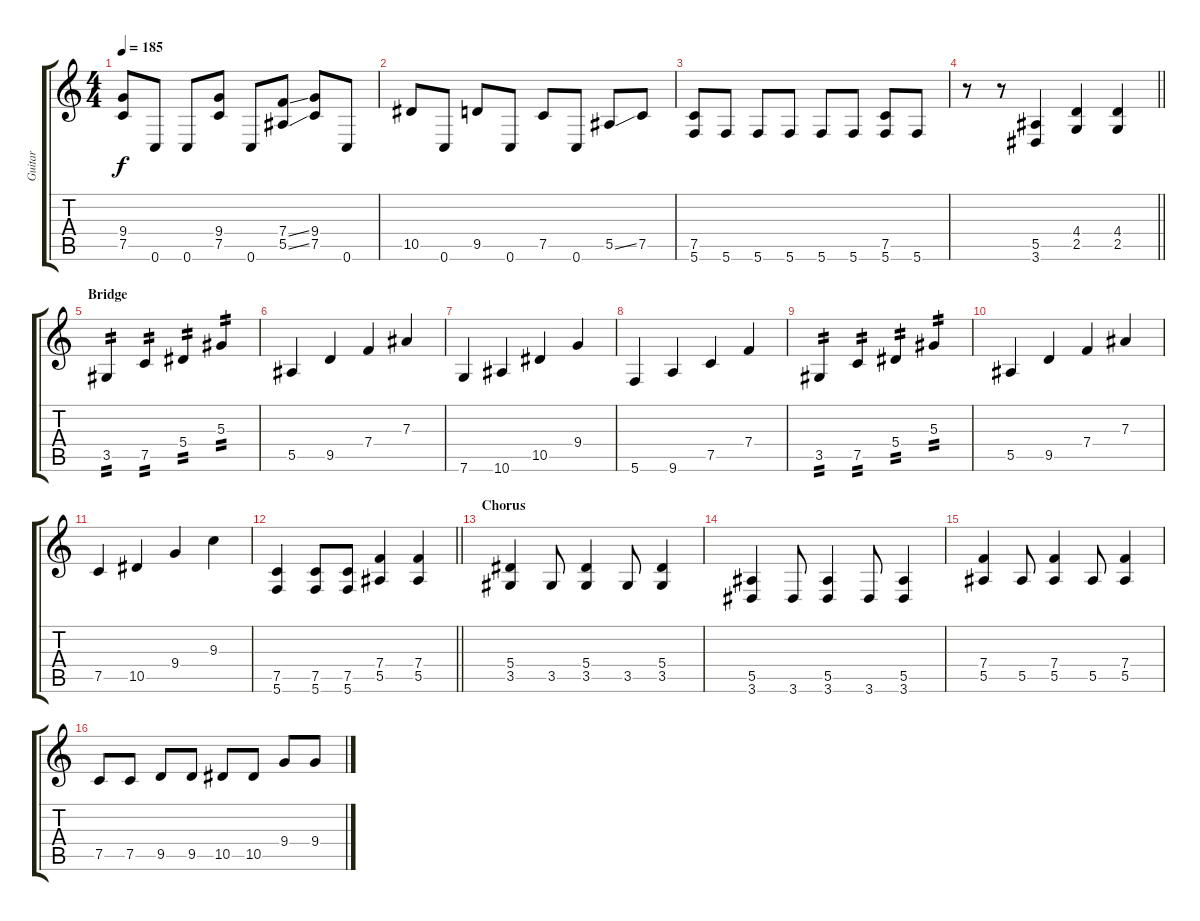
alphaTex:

\track ("Guitar" "Guitar") {instrument distortionguitar}
\staff {score tabs}
\tuning (C4 G3 Eb3 Bb2 F2 C2) {hide}
\ts (4 4)
\tempo 185
\clef g2
\ks c
(9.4 7.5).8{dy f} 0.6.8 0.6.8 (9.4 7.5).8 0.6.8 (7.4{ss} 5.5{ss}).8 (9.4 7.5).8 0.6.8 |
10.5.8 0.6.8 9.5.8 0.6.8 7.5.8 0.6.8 5.5{ss}.8 7.5.8 |
(7.5 5.6).8 5.6.8 5.6.8 5.6.8 5.6.8 5.6.8 (7.5 5.6).8 5.6.8 |
\barLineRight lightlight
r.8 r.8 (5.5 3.6).4 (4.4 2.5).4 (4.4 2.5).4 |
\section ("" "Bridge")
3.5.4{tp 2} 7.5.4{tp 2} 5.4.4{tp 2} 5.3.4{tp 2} |
5.5.4 9.5.4 7.4.4 7.3.4 |
7.6.4 10.6.4 10.5.4 9.4.4 |
5.6.4 9.6.4 7.5.4 7.4.4 |
3.5.4{tp 2} 7.5.4{tp 2} 5.4.4{tp 2} 5.3.4{tp 2} |
5.5.4 9.5.4 7.4.4 7.3.4 |
7.5.4 10.5.4 9.4.4 9.3.4 |
\barLineRight lightlight
(7.5 5.6).4 (7.5 5.6).8 (7.5 5.6).8 (7.4 5.5).4 (7.4 5.5).4 |
\section ("" "Chorus")
(5.4 3.5).4 3.5.8 (5.4 3.5).4 3.5.8 (5.4 3.5).4 |
(5.5 3.6).4 3.6.8 (5.5 3.6).4 3.6.8 (5.5 3.6).4 |
(7.4 5.5).4 5.5.8 (7.4 5.5).4 5.5.8 (7.4 5.5).4 |
7.5.8 7.5.8 9.5.8 9.5.8 10.5.8 10.5.8 9.4.8 9.4.8
